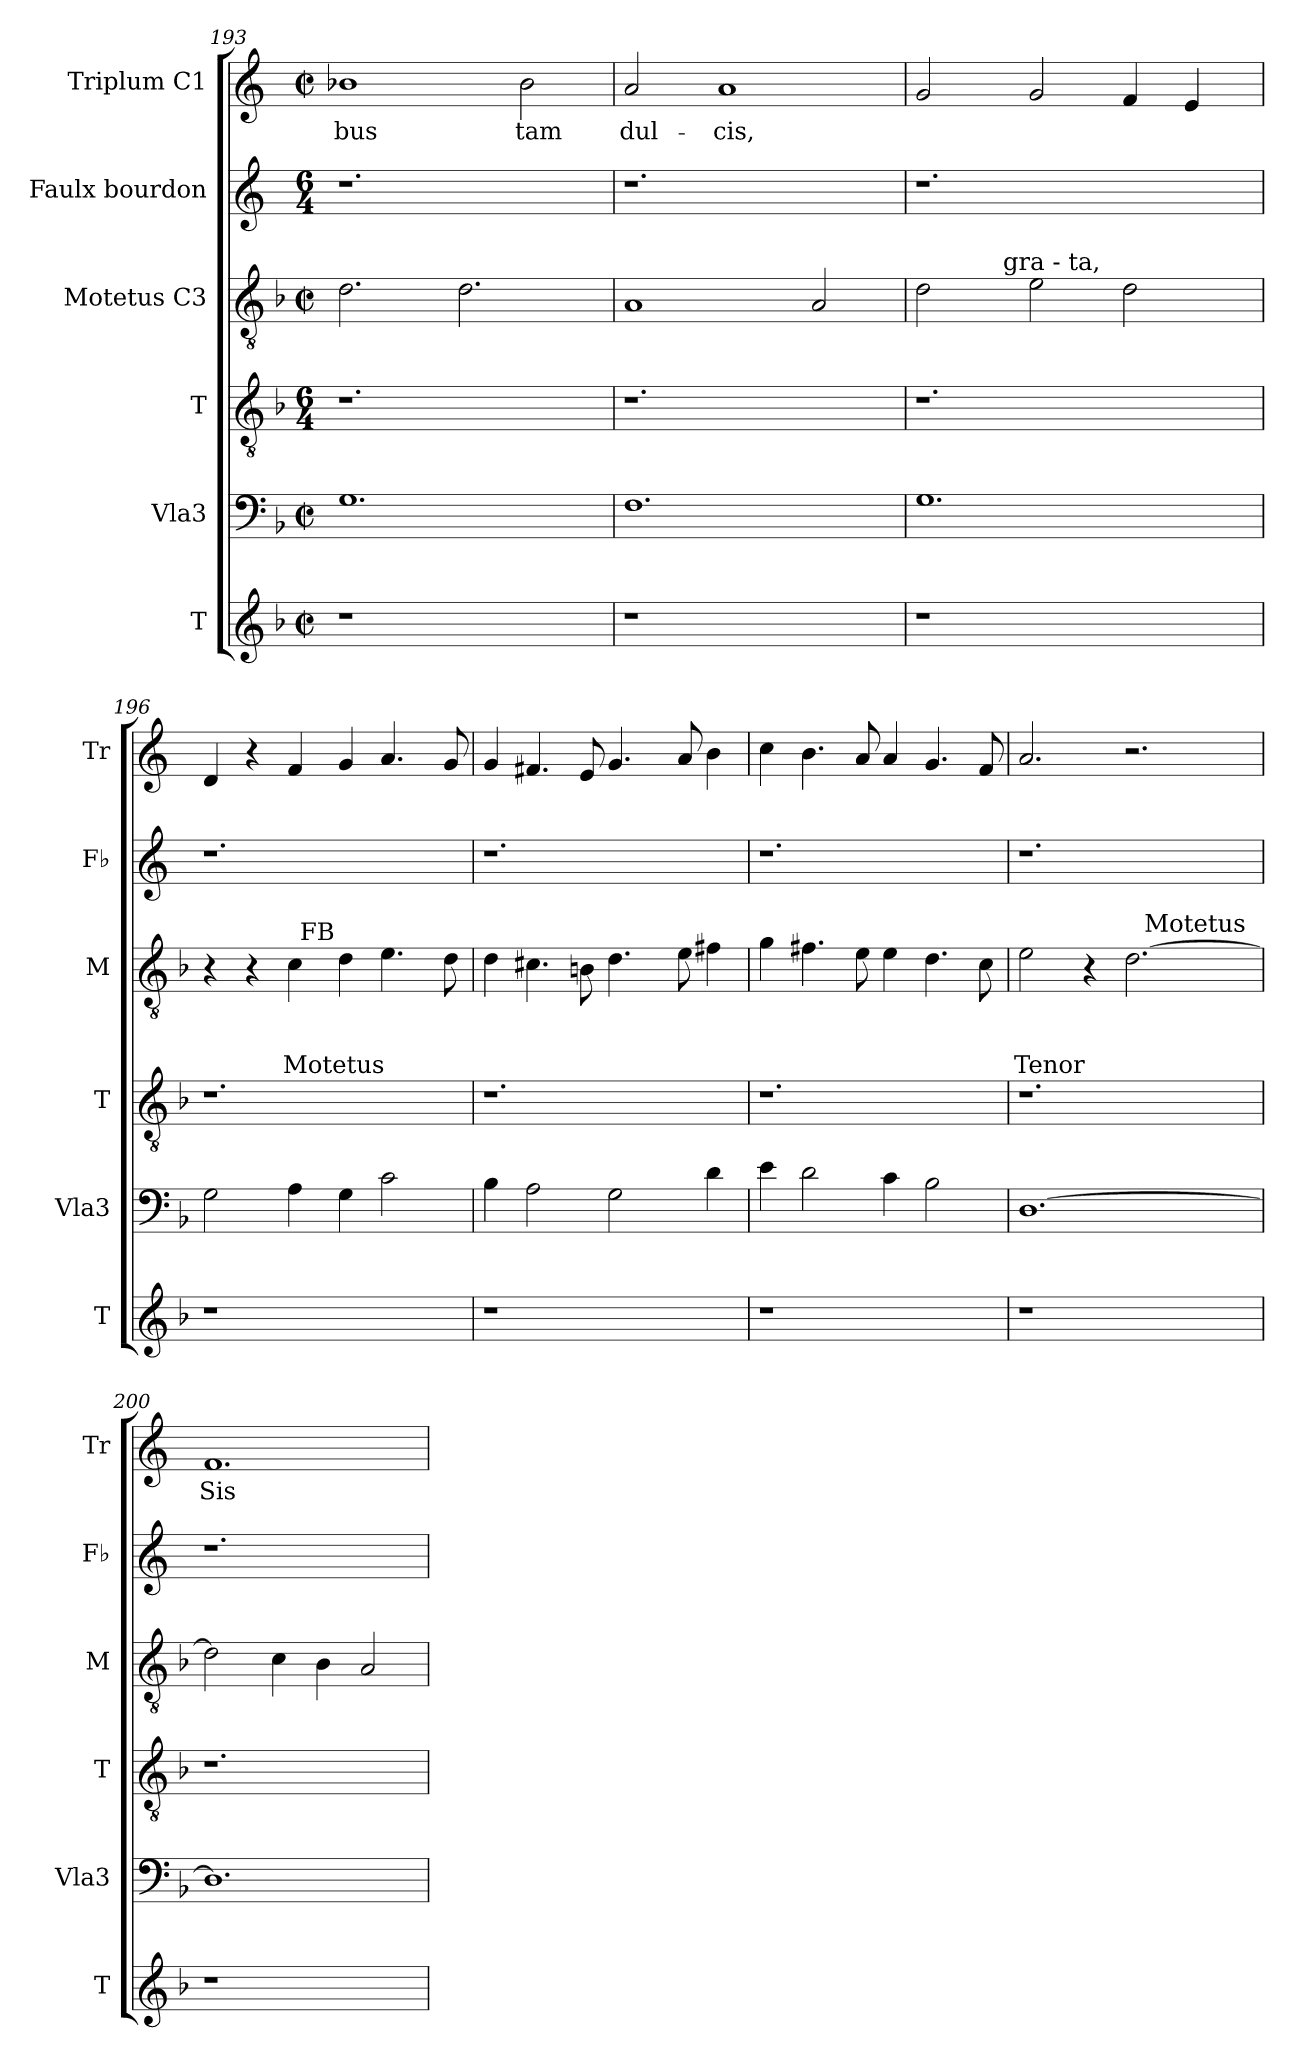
**kern	**kern	**kern	**kern	**text	**text	**text	**kern	**kern	**text
*part6	*part5	*part4	*part3	*part3	*part3	*part3	*part2	*part1	*part1
*staff6	*staff5	*staff4	*staff3	*staff3	*staff3	*staff3	*staff2	*staff1	*staff1
*I"T	*I"Vla3	*I"T	*I"Motetus C3	*	*	*	*I"Faulx bourdon	*I"Triplum C1	*
*I'T	*I'Vla3	*I'T	*I'M	*	*	*	*I'Fb	*I'Tr	*
*clefG2	*clefF4	*clefGv2	*clefGv2	*	*	*	*clefG2	*clefG2	*
*	*	*	*	*	*	*	*ITrd-3c-5	*ITrd-3c-5	*
*k[b-]	*k[b-]	*k[b-]	*k[b-]	*	*	*	*k[b-]	*k[b-]	*
*F:	*F:	*F:	*F:	*	*	*	*F:	*F:	*
*M2/2	*M2/2	*M6/4	*M2/2	*	*	*	*M6/4	*M2/2	*
*met(c|)	*met(c|)	*	*met(c|)	*	*	*	*	*met(c|)	*
=193	=193	=193	=193	=193	=193	=193	=193	=193	=193
!	!	!	!	!	!	!	!	!	!LO:LY:b
1r	1.G	1.r	2.d\	.	.	.	1.r	1ee-X	-bus
.	.	.	2.d\	.	.	.	.	.	.
!	!	!	!	!	!	!	!	!	!LO:LY:b
2ryy	.	.	.	.	.	.	.	2ee-\	tam
=194	=194	=194	=194	=194	=194	=194	=194	=194	=194
!	!	!	!	!	!	!	!	!	!LO:LY:b
1r	1.F	1.r	1A	.	.	.	1.r	2dd/	dul-
!	!	!	!	!	!	!	!	!	!LO:LY:b
.	.	.	.	.	.	.	.	1dd	-cis,
2ryy	.	.	2A/	.	.	.	.	.	.
!!LO:LB:g=z
=195	=195	=195	=195	=195	=195	=195	=195	=195	=195
!	!	!	!LO:TX:a:t=tam	!	!	!	!	!	!
*	*	*	*^	*	*	*	*	*	*
1r	1.G	1.r	2d\	4..ryy	.	.	.	1.r	2cc/	.
!	!	!	!	!LO:TX:a:t=gra - ta,	!	!	!	!	!	!
.	.	.	.	1ryy	.	.	.	.	.	.
.	.	.	2e\	.	.	.	.	.	2cc/	.
2ryy	.	.	2d\	.	.	.	.	.	4b-/	.
.	.	.	.	.	.	.	.	.	4a/	.
.	.	.	.	16ryy	.	.	.	.	.	.
=196	=196	=196	=196	=196	=196	=196	=196	=196	=196	=196
1r	2G\	1.r	4r	2ryy	.	.	.	1.r	4g/	.
.	.	.	4r	.	.	.	.	.	4r	.
!	!	!	!	!	!	!	!LO:LY:b:rj	!	!	!
.	4A\	.	4c\	32ryy	.	.	-Motetus	.	4b-/	.
!	!	!	!	!LO:TX:a:t=FB	!	!	!	!	!	!
.	.	.	.	2ryy	.	.	.	.	.	.
.	4G\	.	4d\	.	.	.	.	.	4cc/	.
2ryy	2c\	.	4.e\	.	.	.	.	.	4.dd/	.
.	.	.	.	4...ryy	.	.	.	.	.	.
.	.	.	8d\	.	.	.	.	.	8cc/	.
*	*	*	*v	*v	*	*	*	*	*	*
=197	=197	=197	=197	=197	=197	=197	=197	=197	=197
1r	4B-\	1.r	4d\	.	.	.	1.r	4cc/	.
.	2A\	.	4.c#X\	.	.	.	.	4.bn/	.
.	.	.	8Bn\	.	.	.	.	8a/	.
.	2G\	.	4.d\	.	.	.	.	4.cc/	.
2ryy	.	.	.	.	.	.	.	.	.
.	.	.	8e\	.	.	.	.	8dd/	.
.	4d\	.	4f#X\	.	.	.	.	4ee\	.
=198	=198	=198	=198	=198	=198	=198	=198	=198	=198
1r	4e\	1.r	4g\	.	.	.	1.r	4ff\	.
.	2d\	.	4.f#X\	.	.	.	.	4.ee\	.
.	.	.	8e\	.	.	.	.	8dd/	.
.	4c\	.	4e\	.	.	.	.	4dd/	.
2ryy	2B-\	.	4.d\	.	.	.	.	4.cc/	.
.	.	.	8c\	.	.	.	.	8b-/	.
=199	=199	=199	=199	=199	=199	=199	=199	=199	=199
!	!	!	!	!	!	!LO:LY:b	!	!	!
*	*	*	*^	*	*	*	*	*	*
1r	[<1.D	1.r	2e\	2ryy	.	.	Tenor	1.r	2.dd/	.
.	.	.	4r	4ryy	.	.	.	.	.	.
.	.	.	[<2.d\	16ryy	.	.	.	.	2.r	.
!	!	!	!	!LO:TX:a:t=Motetus	!	!	!	!	!	!
.	.	.	.	2ryy	.	.	.	.	.	.
2ryy	.	.	.	.	.	.	.	.	.	.
.	.	.	.	8.ryy	.	.	.	.	.	.
!!LO:LB:g=z
=200	=200	=200	=200	=200	=200	=200	=200	=200	=200	=200
!	!	!	!	!	!	!	!	!	!	!LO:LY:b
*	*	*	*v	*v	*	*	*	*	*	*
1r	1.D]	1.r	2d\]	.	.	.	1.r	1.b-	Sis
.	.	.	4c\	.	.	.	.	.	.
.	.	.	4B-\	.	.	.	.	.	.
2ryy	.	.	2A/	.	.	.	.	.	.
=	=	=	=	=	=	=	=	=	=
*-	*-	*-	*-	*-	*-	*-	*-	*-	*-
